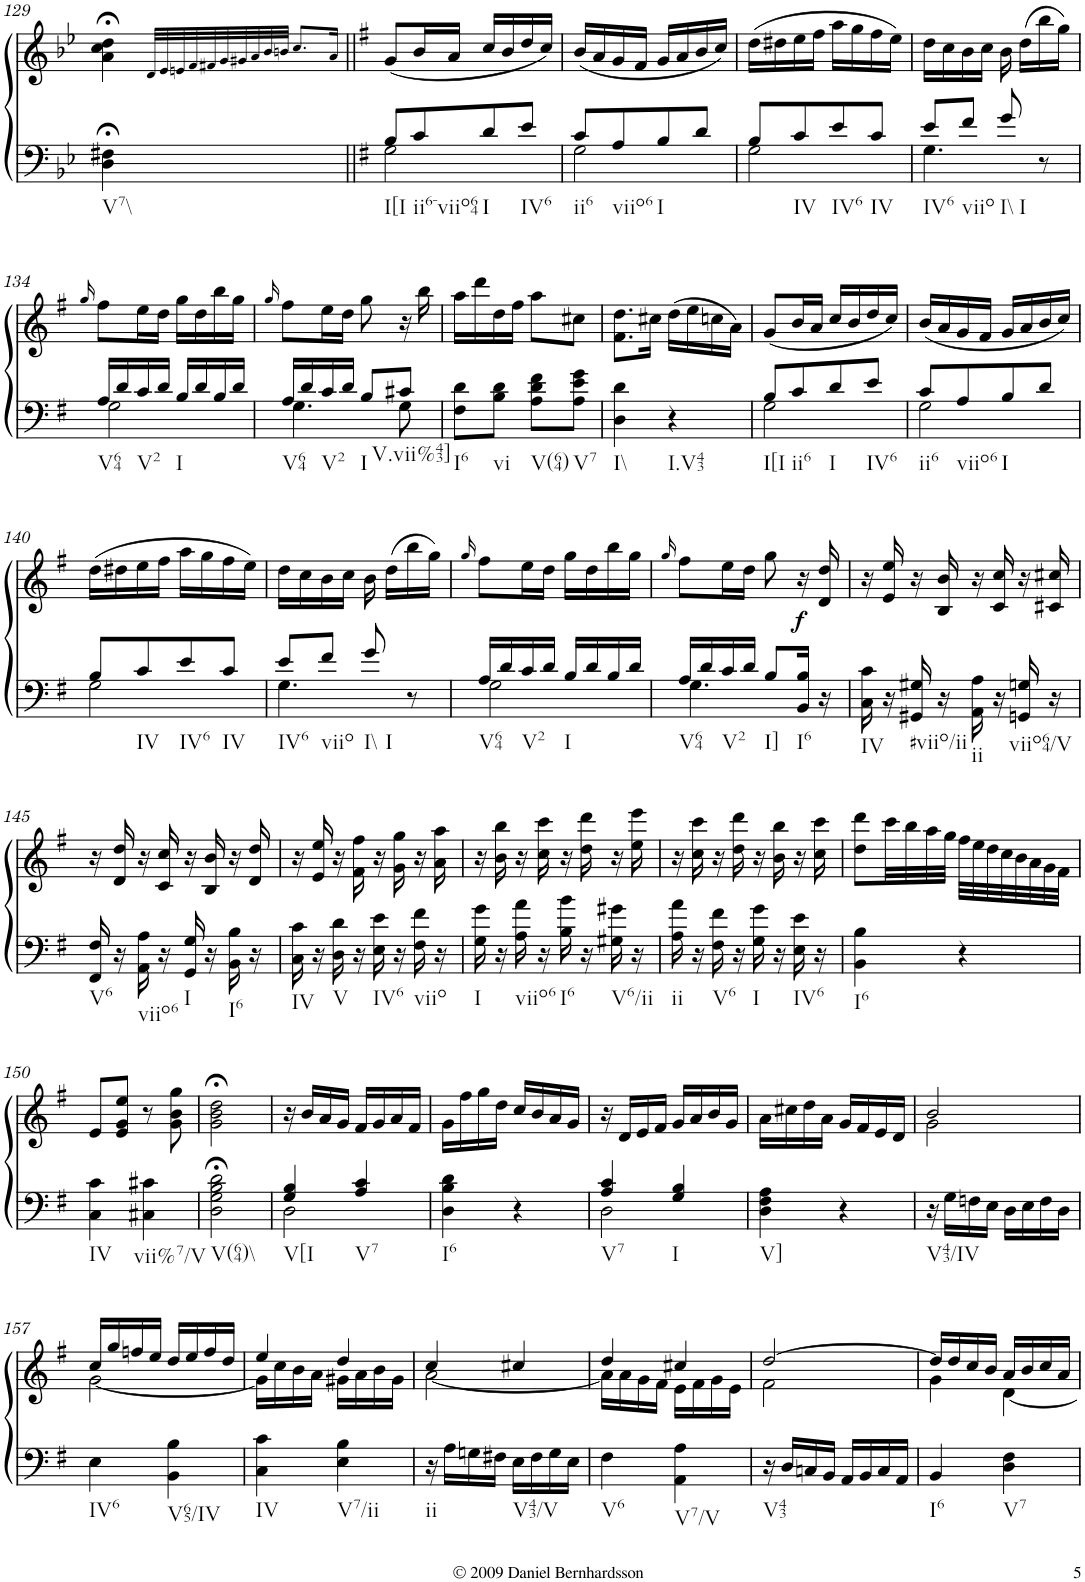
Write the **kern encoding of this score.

**kern	**kern	**dynam
*part1	*part1	*part1
*staff2	*staff1	*staff1/2
*I"Piano	*	*
*I'Pno.	*	*
!!LO:PB:g=z
*clefF4	*clefG2	*
*k[b-e-]	*k[b-e-]	*
*B-:	*B-:	*
*M2/4	*M2/4	*
=129	=129	=129
!LO:TX:b:t=V7\\	!	!
4D\;< 4F#X\;<	4a\;< 4cc\;< 4dd\;<	.
4ryy	32d!/LLL	.
.	32e-!/	.
.	32en!/	.
.	32f!/	.
.	32f#X!/	.
.	32g!/	.
.	32g#X!/	.
.	32a!/	.
4ryy	32b-!/	.
.	32bn!/JJJ	.
.	8.cc!/L	.
16ryy	16a!/Jk	.
=130||	=130||	=130||
*k[f#]	*k[f#]	*
*G:	*G:	*
*^	*	*
!LO:TX:b:t=I[I	!	!	!
8B/L	2G\	(8g/L	.
!LO:TX:b:t=ii6-viio64	!	!	!
8c/	.	16b/L	.
.	.	16a/JJ	.
!LO:TX:b:t=I	!	!	!
8d/	.	16cc/LL	.
.	.	16b/	.
!LO:TX:b:t=IV6	!	!	!
8e/J	.	16dd/	.
.	.	16cc/JJ)	.
=131	=131	=131	=131
!LO:TX:b:t=ii6	!	!	!
8c/L	2G\	(16b/LL	.
.	.	16a/	.
!LO:TX:b:t=viio6	!	!	!
8A/	.	16g/	.
.	.	16f#/JJ	.
!LO:TX:b:t=I	!	!	!
8B/	.	16g/LL	.
.	.	16a/	.
8d/J	.	16b/	.
.	.	16cc/JJ)	.
=132	=132	=132	=132
8B/L	2G\	(16dd\LL	.
.	.	16dd#X\	.
!LO:TX:b:t=IV	!	!	!
8c/	.	16ee\	.
.	.	16ff#\JJ	.
!LO:TX:b:t=IV6	!	!	!
8e/	.	16aa\LL	.
.	.	16gg\	.
!LO:TX:b:t=IV	!	!	!
8c/J	.	16ff#\	.
.	.	16ee\JJ)	.
=133	=133	=133	=133
!LO:TX:b:t=IV6	!	!	!
8e/L	4.G\	16dd\LL	.
.	.	16cc\	.
!LO:TX:b:t=viio	!	!	!
8f#/J	.	16b\	.
.	.	16cc\JJ	.
!LO:TX:b:t=I\\	!	!	!
!LO:TX:b:t=I	!	!	!
8g/	.	16b\	.
.	.	(16dd\LL	.
8r	8ryy	16bb\	.
.	.	16gg\JJ)	.
!!LO:LB:g=z
=134	=134	=134	=134
.	.	16qgg/	.
!LO:TX:b:t=V64	!	!	!
16A/LL	2G\	8ff#\L	.
16d/	.	.	.
!LO:TX:b:t=V2	!	!	!
16c/	.	16ee\L	.
16d/JJ	.	16dd\JJ	.
!LO:TX:b:t=I	!	!	!
16B/LL	.	16gg\LL	.
16d/	.	16dd\	.
16B/	.	16bb\	.
16d/JJ	.	16gg\JJ	.
=135	=135	=135	=135
.	.	16qgg/	.
!LO:TX:b:t=V64	!	!	!
16A/LL	4.G\	8ff#\L	.
16d/	.	.	.
!LO:TX:b:t=V2	!	!	!
16c/	.	16ee\L	.
16d/JJ	.	16dd\JJ	.
!LO:TX:b:t=I	!	!	!
8B/L	.	8gg\	.
!LO:TX:b:t=V.vii%43]	!	!	!
8c#X/J	8G\	16r	.
.	.	16bb\	.
*v	*v	*	*
=136	=136	=136
!LO:TX:b:t=I6	!	!
8F#\ 8d\L	16aa\LL	.
.	16ddd\	.
!LO:TX:b:t=vi	!	!
8B\ 8d\J	16dd\	.
.	16ff#\JJ	.
!LO:TX:b:t=V(64)	!	!
8A\ 8d\ 8f#\L	8aa\L	.
!LO:TX:b:t=V7	!	!
8A\ 8e\ 8g\J	8cc#X\J	.
=137	=137	=137
!LO:TX:b:t=I\\	!	!
4D\ 4d\	8.f#\ 8.dd\L	.
.	16cc#X\Jk	.
!LO:TX:b:t=I.V43	!	!
4r	(16dd\LL	.
.	16ee\	.
.	16ccn\	.
.	16a\JJ)	.
=138	=138	=138
*^	*	*
!LO:TX:b:t=I[I	!	!	!
8B/L	2G\	(8g/L	.
!LO:TX:b:t=ii6	!	!	!
8c/	.	16b/L	.
.	.	16a/JJ	.
!LO:TX:b:t=I	!	!	!
8d/	.	16cc/LL	.
.	.	16b/	.
!LO:TX:b:t=IV6	!	!	!
8e/J	.	16dd/	.
.	.	16cc/JJ)	.
=139	=139	=139	=139
!LO:TX:b:t=ii6	!	!	!
8c/L	2G\	(16b/LL	.
.	.	16a/	.
!LO:TX:b:t=viio6	!	!	!
8A/	.	16g/	.
.	.	16f#/JJ	.
!LO:TX:b:t=I	!	!	!
8B/	.	16g/LL	.
.	.	16a/	.
8d/J	.	16b/	.
.	.	16cc/JJ)	.
!!LO:LB:g=z
=140	=140	=140	=140
8B/L	2G\	(16dd\LL	.
.	.	16dd#X\	.
!LO:TX:b:t=IV	!	!	!
8c/	.	16ee\	.
.	.	16ff#\JJ	.
!LO:TX:b:t=IV6	!	!	!
8e/	.	16aa\LL	.
.	.	16gg\	.
!LO:TX:b:t=IV	!	!	!
8c/J	.	16ff#\	.
.	.	16ee\JJ)	.
=141	=141	=141	=141
!LO:TX:b:t=IV6	!	!	!
8e/L	4.G\	16dd\LL	.
.	.	16cc\	.
!LO:TX:b:t=viio	!	!	!
8f#/J	.	16b\	.
.	.	16cc\JJ	.
!LO:TX:b:t=I\\	!	!	!
!LO:TX:b:t=I	!	!	!
8g/	.	16b\	.
.	.	(16dd\LL	.
8r	8ryy	16bb\	.
.	.	16gg\JJ)	.
=142	=142	=142	=142
.	.	16qgg/	.
!LO:TX:b:t=V64	!	!	!
16A/LL	2G\	8ff#\L	.
16d/	.	.	.
!LO:TX:b:t=V2	!	!	!
16c/	.	16ee\L	.
16d/JJ	.	16dd\JJ	.
!LO:TX:b:t=I	!	!	!
16B/LL	.	16gg\LL	.
16d/	.	16dd\	.
16B/	.	16bb\	.
16d/JJ	.	16gg\JJ	.
=143	=143	=143	=143
.	.	16qgg/	.
!LO:TX:b:t=V64	!	!	!
16A/LL	4.G\	8ff#\L	.
16d/	.	.	.
!LO:TX:b:t=V2	!	!	!
16c/	.	16ee\L	.
16d/JJ	.	16dd\JJ	.
!LO:TX:b:t=I]	!	!	!
8B/L	.	8gg\	.
!LO:TX:b:t=I6	!	!	!
!	!	!	!LO:DY:b
16BB/ 16B/Jk	8ryy	16r	f
16r	.	16d/ 16dd/	.
*v	*v	*	*
=144	=144	=144
!LO:TX:b:t=IV	!	!
16C\ 16c\	16r	.
16r	16e/ 16ee/	.
!LO:TX:b:t=#viio/ii	!	!
16GG#X/ 16G#X/	16r	.
16r	16B/ 16b/	.
!LO:TX:b:t=ii	!	!
16AA\ 16A\	16r	.
16r	16c/ 16cc/	.
!LO:TX:b:t=viio64/V	!	!
16GGn/ 16Gn/	16r	.
16r	16c#X/ 16cc#X/	.
!!LO:LB:g=z
=145	=145	=145
!LO:TX:b:t=V6	!	!
16FF#/ 16F#/	16r	.
16r	16d/ 16dd/	.
!LO:TX:b:t=viio6	!	!
16AA\ 16A\	16r	.
16r	16c/ 16cc/	.
!LO:TX:b:t=I	!	!
16GG/ 16G/	16r	.
16r	16B/ 16b/	.
!LO:TX:b:t=I6	!	!
16BB\ 16B\	16r	.
16r	16d/ 16dd/	.
=146	=146	=146
!LO:TX:b:t=IV	!	!
16C\ 16c\	16r	.
16r	16e/ 16ee/	.
!LO:TX:b:t=V	!	!
16D\ 16d\	16r	.
16r	16f#\ 16ff#\	.
!LO:TX:b:t=IV6	!	!
16E\ 16e\	16r	.
16r	16g\ 16gg\	.
!LO:TX:b:t=viio	!	!
16F#\ 16f#\	16r	.
16r	16a\ 16aa\	.
=147	=147	=147
!LO:TX:b:t=I	!	!
16G\ 16g\	16r	.
16r	16b\ 16bb\	.
!LO:TX:b:t=viio6	!	!
16A\ 16a\	16r	.
16r	16cc\ 16ccc\	.
!LO:TX:b:t=I6	!	!
16B\ 16b\	16r	.
16r	16dd\ 16ddd\	.
!LO:TX:b:t=V6/ii	!	!
16G#X\ 16g#X\	16r	.
16r	16ee\ 16eee\	.
=148	=148	=148
!LO:TX:b:t=ii	!	!
16A\ 16a\	16r	.
16r	16cc\ 16ccc\	.
!LO:TX:b:t=V6	!	!
16F#\ 16f#\	16r	.
16r	16dd\ 16ddd\	.
!LO:TX:b:t=I	!	!
16G\ 16g\	16r	.
16r	16b\ 16bb\	.
!LO:TX:b:t=IV6	!	!
16E\ 16e\	16r	.
16r	16cc\ 16ccc\	.
=149	=149	=149
!LO:TX:b:t=I6	!	!
4BB\ 4B\	8dd\ 8ddd\L	.
.	32ccc\LL	.
.	32bb\	.
.	32aa\	.
.	32gg\JJJ	.
4r	32ff#\LLL	.
.	32ee\	.
.	32dd\	.
.	32cc\	.
.	32b\	.
.	32a\	.
.	32g\	.
.	32f#\JJJ	.
!!LO:LB:g=z
=150	=150	=150
!LO:TX:b:t=IV	!	!
4C\ 4c\	8e/L	.
.	8e/ 8g/ 8ee/J	.
!LO:TX:b:t=vii%7/V	!	!
4C#X\ 4c#X\	8r	.
.	8g\ 8b\ 8gg\	.
=151	=151	=151
!LO:TX:b:t=V(64)\\	!	!
2D\;< 2G\;< 2B\;< 2d\;<	2g\;< 2b\;< 2dd\;<	.
=152	=152	=152
*^	*	*
!LO:TX:b:t=V[I	!	!	!
4G/ 4B/	2D\	16r	.
.	.	16b/LL	.
.	.	16a/	.
.	.	16g/JJ	.
!LO:TX:b:t=V7	!	!	!
4A/ 4c/	.	16f#/LL	.
.	.	16g/	.
.	.	16a/	.
.	.	16f#/JJ	.
*v	*v	*	*
=153	=153	=153
!LO:TX:b:t=I6	!	!
4D\ 4B\ 4d\	16g\LL	.
.	16ff#\	.
.	16gg\	.
.	16dd\JJ	.
4r	16cc/LL	.
.	16b/	.
.	16a/	.
.	16g/JJ	.
=154	=154	=154
*^	*	*
!LO:TX:b:t=V7	!	!	!
4A/ 4c/	2D\	16r	.
.	.	16d/LL	.
.	.	16e/	.
.	.	16f#/JJ	.
!LO:TX:b:t=I	!	!	!
4G/ 4B/	.	16g/LL	.
.	.	16a/	.
.	.	16b/	.
.	.	16g/JJ	.
*v	*v	*	*
=155	=155	=155
!LO:TX:b:t=V]	!	!
4D\ 4F#\ 4A\	16a\LL	.
.	16cc#X\	.
.	16dd\	.
.	16a\JJ	.
4r	16g/LL	.
.	16f#/	.
.	16e/	.
.	16d/JJ	.
=156	=156	=156
*	*^	*
!LO:TX:b:t=V43/IV	!	!	!
16r	2b/	2g\	.
16G\LL	.	.	.
16Fn\	.	.	.
16E\JJ	.	.	.
16D\LL	.	.	.
16E\	.	.	.
16F\	.	.	.
16D\JJ	.	.	.
!!LO:LB:g=z	!!
=157	=157	=157	=157
!LO:TX:b:t=IV6	!	!	!
4E\	16cc/LL	[<2g\	.
.	16gg/	.	.
.	16ffn/	.	.
.	16ee/JJ	.	.
!LO:TX:b:t=V65/IV	!	!	!
4BB\ 4B\	16dd/LL	.	.
.	16ee/	.	.
.	16ff/	.	.
.	16dd/JJ	.	.
=158	=158	=158	=158
!LO:TX:b:t=IV	!	!	!
4C\ 4c\	4ee/	16g\LL]	.
.	.	16cc\	.
.	.	16b\	.
.	.	16a\JJ	.
!LO:TX:b:t=V7/ii	!	!	!
4E\ 4B\	4dd/	16g#X\LL	.
.	.	16a\	.
.	.	16b\	.
.	.	16g#\JJ	.
=159	=159	=159	=159
!LO:TX:b:t=ii	!	!	!
16r	4cc/	[<2a\	.
16A\LL	.	.	.
16Gn\	.	.	.
16F#X\JJ	.	.	.
!LO:TX:b:t=V43/V	!	!	!
16E\LL	4cc#X/	.	.
16F#\	.	.	.
16G\	.	.	.
16E\JJ	.	.	.
=160	=160	=160	=160
!LO:TX:b:t=V6	!	!	!
4F#\	4dd/	16a\LL]	.
.	.	16a\	.
.	.	16g\	.
.	.	16f#\JJ	.
!LO:TX:b:t=V7/V	!	!	!
4AA\ 4A\	4cc#X/	16e\LL	.
.	.	16f#\	.
.	.	16g\	.
.	.	16e\JJ	.
=161	=161	=161	=161
!LO:TX:b:t=V43	!	!	!
16r	[>2dd/	2f#\	.
16D/LL	.	.	.
16Cn/	.	.	.
16BB/JJ	.	.	.
16AA/LL	.	.	.
16BB/	.	.	.
16C/	.	.	.
16AA/JJ	.	.	.
=162	=162	=162	=162
!LO:TX:b:t=I6	!	!	!
4BB/	16dd/LL]	4g\	.
.	16dd/	.	.
.	16cc/	.	.
.	16b/JJ	.	.
!LO:TX:b:t=V7	!	!	!
4D\ 4F#\	16a/LL	[<4d\	.
.	16b/	.	.
.	16cc/	.	.
.	16a/JJ	.	.
*	*v	*v	*
=	=	=
*-	*-	*-
